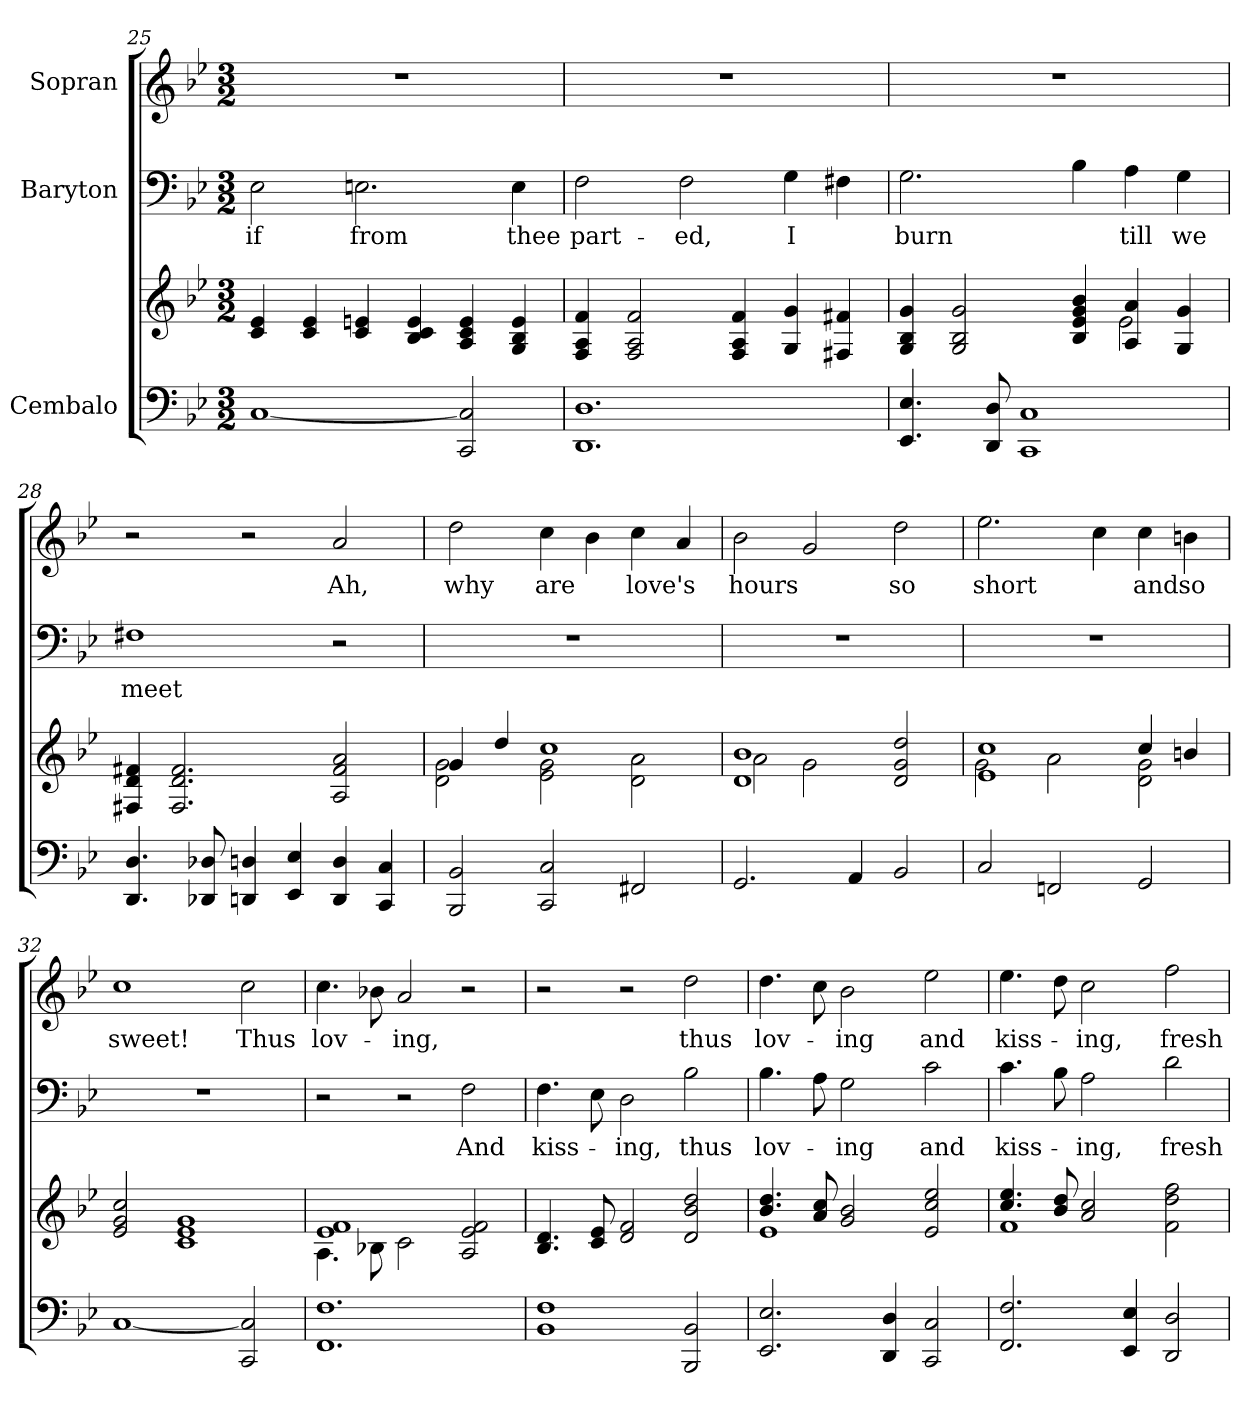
**kern	**kern	**kern	**text	**kern	**text
*part3	*part3	*part2	*part2	*part1	*part1
*staff4	*staff3	*staff2	*staff2	*staff1	*staff1
*I"Cembalo	*	*I"Baryton	*	*I"Sopran	*
*clefF4	*clefG2	*clefF4	*	*clefG2	*
*k[b-e-]	*k[b-e-]	*k[b-e-]	*	*k[b-e-]	*
*M3/2	*M3/2	*M3/2	*	*M3/2	*
=25	=25	=25	=25	=25	=25
!	!	!	!LO:LY:b	!	!
[1C	4c/ 4e-/	2E-\	if	1.r	.
.	4c/ 4e-/	.	.	.	.
!	!	!	!LO:LY:b	!	!
.	4c/ 4en/	2.En\	from	.	.
.	4B-/ 4c/ 4e/	.	.	.	.
2CC/ 2C/]	4A/ 4c/ 4e/	.	.	.	.
!	!	!	!LO:LY:b	!	!
.	4G/ 4B-/ 4e/	4E\	thee	.	.
=26	=26	=26	=26	=26	=26
!	!	!	!LO:LY:b	!	!
1.DD 1.D	4F/ 4A/ 4f/	2F\	part-	1.r	.
.	2F/ 2A/ 2f/	.	.	.	.
!	!	!	!LO:LY:b	!	!
.	.	2F\	-ed,	.	.
.	4F/ 4A/ 4f/	.	.	.	.
!	!	!	!LO:LY:b	!	!
.	4G/ 4g/	4G\	I	.	.
.	4F#X/ 4f#X/	4F#X\	.	.	.
!!LO:PB:g=z
=27	=27	=27	=27	=27	=27
*	*^	*	*	*	*
!	!	!	!	!LO:LY:b	!	!
4.EE-/ 4.E-/	4G/ 4B-/ 4g/	1ryy	2.G\	burn	1.r	.
.	2G/ 2B-/ 2g/	.	.	.	.	.
8DD/ 8D/	.	.	.	.	.	.
1CC 1C	.	.	.	.	.	.
.	4B-/ 4e-/ 4g/ 4b-/	.	4B-\	.	.	.
!	!	!	!	!LO:LY:b	!	!
.	4A/ 4a/	2e-\	4A\	till	.	.
!	!	!	!	!LO:LY:b	!	!
.	4G/ 4g/	.	4G\	we	.	.
*	*v	*v	*	*	*	*
=28	=28	=28	=28	=28	=28
!	!	!	!LO:LY:b	!	!
4.DD/ 4.D/	4F#X/ 4d/ 4f#X/	1F#X	meet	2r	.
.	2.F#/ 2.d/ 2.f#/	.	.	.	.
8DD-X/ 8D-X/	.	.	.	.	.
4DDn/ 4Dn/	.	.	.	2r	.
4EE-/ 4E-/	.	.	.	.	.
!	!	!	!	!	!LO:LY:b
4DD/ 4D/	2A/ 2f#/ 2a/	2r	.	2a/	Ah,
4CC/ 4C/	.	.	.	.	.
=29	=29	=29	=29	=29	=29
*	*^	*	*	*	*
!	!	!	!	!	!	!LO:LY:b
2BBB-/ 2BB-/	4g/	2d\ 2g\	1.r	.	2dd\	why
.	4dd/	.	.	.	.	.
!	!	!	!	!	!	!LO:LY:b
2CC/ 2C/	1cc	2e-\ 2g\	.	.	4cc\	are
.	.	.	.	.	4b-\	.
!	!	!	!	!	!	!LO:LY:b
2FF#X/	.	2d\ 2a\	.	.	4cc\	love's
.	.	.	.	.	4a/	.
=30	=30	=30	=30	=30	=30	=30
!	!	!	!	!	!	!LO:LY:b
2.GG/	1d 1b-	2a\	1.r	.	2b-\	hours
.	.	2g\	.	.	2g/	.
4AA/	.	.	.	.	.	.
!	!	!	!	!	!	!LO:LY:b
2BB-/	2d/ 2g/ 2dd/	2ryy	.	.	2dd\	so
!!LO:LB:g=z
=31	=31	=31	=31	=31	=31	=31
!	!	!	!	!	!	!LO:LY:b
2C/	1e- 1cc	2g\	1.r	.	2.ee-\	short
2FFn/	.	2a\	.	.	.	.
.	.	.	.	.	4cc\	.
!	!	!	!	!	!	!LO:LY:b
2GG/	4cc/	2d\ 2g\	.	.	4cc\	and
!	!	!	!	!	!	!LO:LY:b
.	4bn/	.	.	.	4bn\	so
*	*v	*v	*	*	*	*
=32	=32	=32	=32	=32	=32
!	!	!	!	!	!LO:LY:b
[1C	2e-/ 2g/ 2cc/	1.r	.	1cc	sweet!
.	1c 1e- 1g	.	.	.	.
!	!	!	!	!	!LO:LY:b
2CC/ 2C/]	.	.	.	2cc\	Thus
=33	=33	=33	=33	=33	=33
*	*^	*	*	*	*
!	!	!	!	!	!	!LO:LY:b
1.FF 1.F	1e- 1f	4.A\	2r	.	4.cc\	lov-
.	.	8B-X\	.	.	8b-X\	.
!	!	!	!	!	!	!LO:LY:b
.	.	2c\	2r	.	2a/	-ing,
!	!	!	!	!LO:LY:b	!	!
.	2A/ 2e-/ 2f/	2ryy	2F\	And	2r	.
=34	=34	=34	=34	=34	=34	=34
!	!	!	!	!LO:LY:b	!	!
*	*v	*v	*	*	*	*
1BB- 1F	4.B-/ 4.d/	4.F\	kiss-	2r	.
.	8c/ 8e-/	8E-\	.	.	.
!	!	!	!LO:LY:b	!	!
.	2d/ 2f/	2D\	-ing,	2r	.
!	!	!	!LO:LY:b	!	!LO:LY:b
2BBB-/ 2BB-/	2d/ 2b-/ 2dd/	2B-\	thus	2dd\	thus
=35	=35	=35	=35	=35	=35
*	*^	*	*	*	*
!	!	!	!	!LO:LY:b	!	!LO:LY:b
2.EE-/ 2.E-/	4.b-/ 4.dd/	1e-	4.B-\	lov-	4.dd\	lov-
.	8a/ 8cc/	.	8A\	.	8cc\	.
!	!	!	!	!LO:LY:b	!	!LO:LY:b
.	2g/ 2b-/	.	2G\	-ing	2b-\	-ing
4DD/ 4D/	.	.	.	.	.	.
!	!	!	!	!LO:LY:b	!	!LO:LY:b
2CC/ 2C/	2e-/ 2cc/ 2ee-/	2ryy	2c\	and	2ee-\	and
!!LO:LB:g=z
=36	=36	=36	=36	=36	=36	=36
!	!	!	!	!LO:LY:b	!	!LO:LY:b
2.FF/ 2.F/	4.cc/ 4.ee-/	1f	4.c\	kiss-	4.ee-\	kiss-
.	8b-/ 8dd/	.	8B-\	.	8dd\	.
!	!	!	!	!LO:LY:b	!	!LO:LY:b
.	2a/ 2cc/	.	2A\	-ing,	2cc\	-ing,
4EE-/ 4E-/	.	.	.	.	.	.
!	!	!	!	!LO:LY:b	!	!LO:LY:b
2DD/ 2D/	2f\ 2dd\ 2ff\	2ryy	2d\	fresh	2ff\	fresh
*	*v	*v	*	*	*	*
=	=	=	=	=	=
*-	*-	*-	*-	*-	*-
